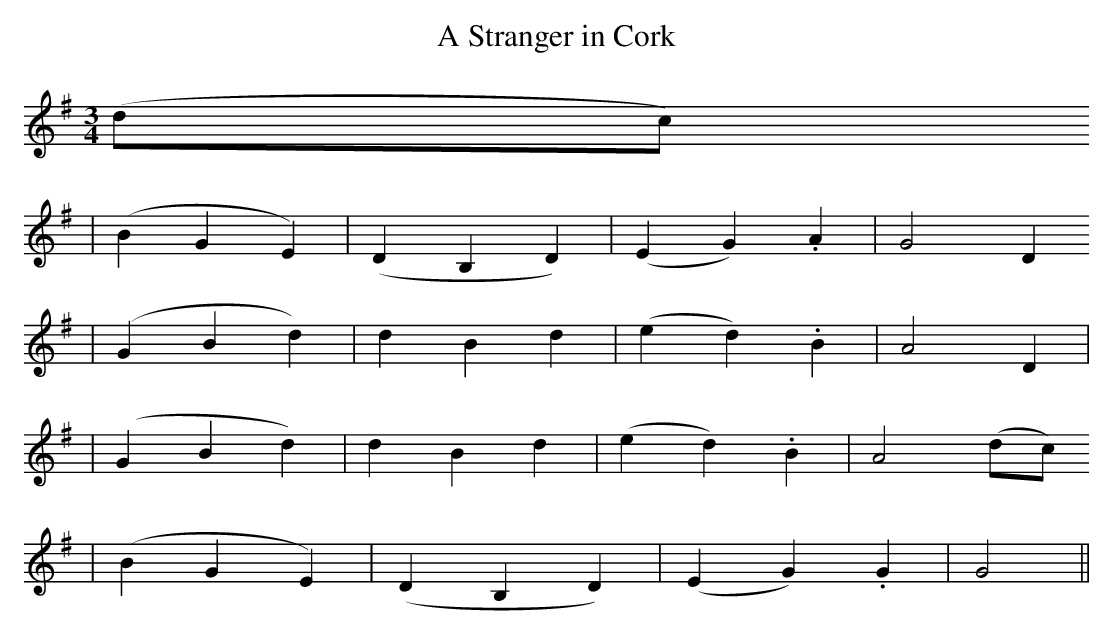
X:1
T: A Stranger in Cork
M: 3/4
L: 1/8
K: G
(dc)
| (B2 G2 E2) | (D2 B,2 D2) | (E2 G2) .A2 | G4 D2
| (G2 B2 d2) | d2 B2 d2 | (e2 d2) .B2 | A4 D2 |
| (G2 B2 d2) | d2 B2 d2 | (e2 d2) .B2 | A4 (dc)
| (B2 G2 E2) | (D2 B,2 D2) | (E2 G2) .G2 | G4 ||
